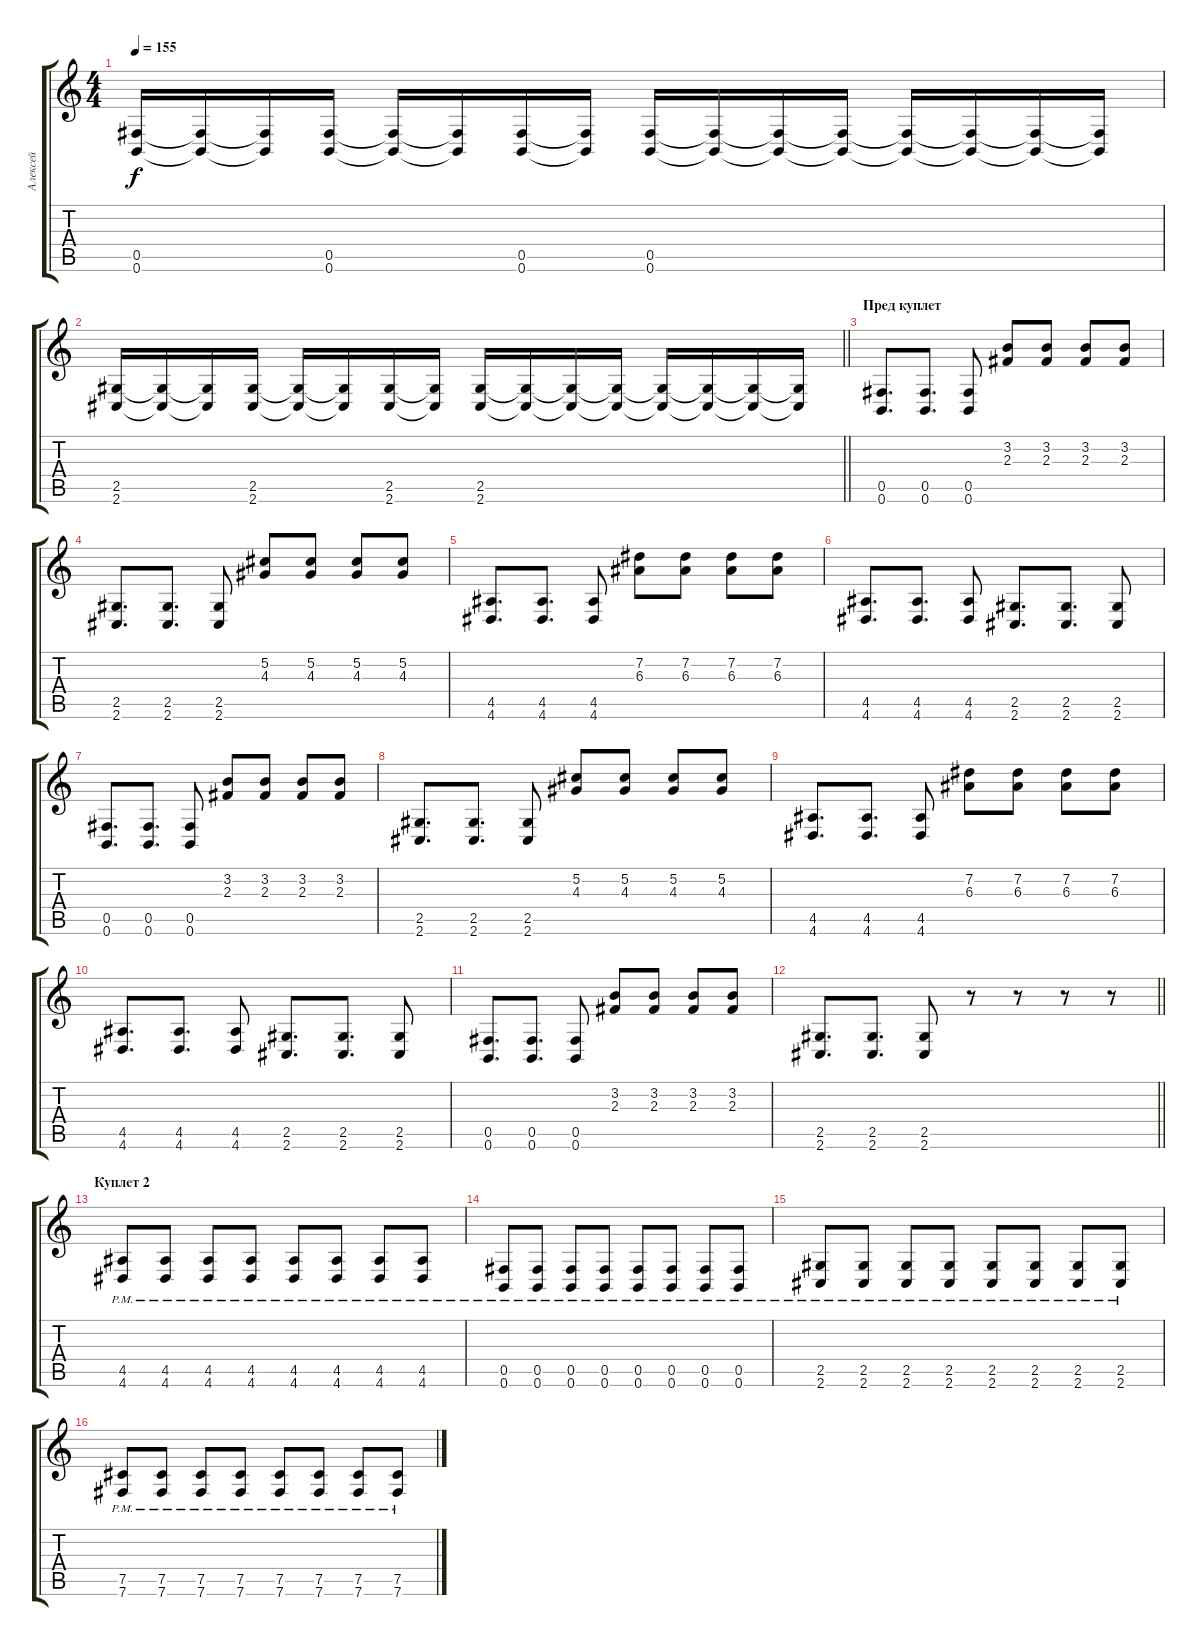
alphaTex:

\track ("Алексей" "Алексей") {instrument distortionguitar}
\staff {score tabs}
\tuning (Db4 Ab3 E3 B2 Gb2 B1) {hide}
\ts (4 4)
\tempo 155
\clef g2
\ks c
(0.5 0.6).16{dy f} (0.5{t} 0.6{t}).16 (0.5{t} 0.6{t}).16 (0.5 0.6).16 (0.5{t} 0.6{t}).16 (0.5{t} 0.6{t}).16 (0.5 0.6).16 (0.5{t} 0.6{t}).16 (0.5 0.6).16 (0.5{t} 0.6{t}).16 (0.5{t} 0.6{t}).16 (0.5{t} 0.6{t}).16 (0.5{t} 0.6{t}).16 (0.5{t} 0.6{t}).16 (0.5{t} 0.6{t}).16 (0.5{t} 0.6{t}).16 |
\barLineRight lightlight
(2.5 2.6).16 (2.5{t} 2.6{t}).16 (2.5{t} 2.6{t}).16 (2.5 2.6).16 (2.5{t} 2.6{t}).16 (2.5{t} 2.6{t}).16 (2.5 2.6).16 (2.5{t} 2.6{t}).16 (2.5 2.6).16 (2.5{t} 2.6{t}).16 (2.5{t} 2.6{t}).16 (2.5{t} 2.6{t}).16 (2.5{t} 2.6{t}).16 (2.5{t} 2.6{t}).16 (2.5{t} 2.6{t}).16 (2.5{t} 2.6{t}).16 |
\section ("" "Пред куплет")
(0.5 0.6).8{d} (0.5 0.6).8{d} (0.5 0.6).8 (3.2 2.3).8 (3.2 2.3).8 (3.2 2.3).8 (3.2 2.3).8 |
(2.5 2.6).8{d} (2.5 2.6).8{d} (2.5 2.6).8 (5.2 4.3).8 (5.2 4.3).8 (5.2 4.3).8 (5.2 4.3).8 |
(4.5 4.6).8{d} (4.5 4.6).8{d} (4.5 4.6).8 (7.2 6.3).8 (7.2 6.3).8 (7.2 6.3).8 (7.2 6.3).8 |
(4.5 4.6).8{d} (4.5 4.6).8{d} (4.5 4.6).8 (2.5 2.6).8{d} (2.5 2.6).8{d} (2.5 2.6).8 |
(0.5 0.6).8{d} (0.5 0.6).8{d} (0.5 0.6).8 (3.2 2.3).8 (3.2 2.3).8 (3.2 2.3).8 (3.2 2.3).8 |
(2.5 2.6).8{d} (2.5 2.6).8{d} (2.5 2.6).8 (5.2 4.3).8 (5.2 4.3).8 (5.2 4.3).8 (5.2 4.3).8 |
(4.5 4.6).8{d} (4.5 4.6).8{d} (4.5 4.6).8 (7.2 6.3).8 (7.2 6.3).8 (7.2 6.3).8 (7.2 6.3).8 |
(4.5 4.6).8{d} (4.5 4.6).8{d} (4.5 4.6).8 (2.5 2.6).8{d} (2.5 2.6).8{d} (2.5 2.6).8 |
(0.5 0.6).8{d} (0.5 0.6).8{d} (0.5 0.6).8 (3.2 2.3).8 (3.2 2.3).8 (3.2 2.3).8 (3.2 2.3).8 |
\barLineRight lightlight
(2.5 2.6).8{d} (2.5 2.6).8{d} (2.5 2.6).8 r.8 r.8 r.8 r.8 |
\section ("" "Куплет 2")
(4.5{pm} 4.6{pm}).8 (4.5{pm} 4.6{pm}).8 (4.5{pm} 4.6{pm}).8 (4.5{pm} 4.6{pm}).8 (4.5{pm} 4.6{pm}).8 (4.5{pm} 4.6{pm}).8 (4.5{pm} 4.6{pm}).8 (4.5{pm} 4.6{pm}).8 |
(0.5{pm} 0.6{pm}).8 (0.5{pm} 0.6{pm}).8 (0.5{pm} 0.6{pm}).8 (0.5{pm} 0.6{pm}).8 (0.5{pm} 0.6{pm}).8 (0.5{pm} 0.6{pm}).8 (0.5{pm} 0.6{pm}).8 (0.5{pm} 0.6{pm}).8 |
(2.5{pm} 2.6{pm}).8 (2.5{pm} 2.6{pm}).8 (2.5{pm} 2.6{pm}).8 (2.5{pm} 2.6{pm}).8 (2.5{pm} 2.6{pm}).8 (2.5{pm} 2.6{pm}).8 (2.5{pm} 2.6{pm}).8 (2.5{pm} 2.6{pm}).8 |
(7.5{pm} 7.6{pm}).8 (7.5{pm} 7.6{pm}).8 (7.5{pm} 7.6{pm}).8 (7.5{pm} 7.6{pm}).8 (7.5{pm} 7.6{pm}).8 (7.5{pm} 7.6{pm}).8 (7.5{pm} 7.6{pm}).8 (7.5{pm} 7.6{pm}).8
